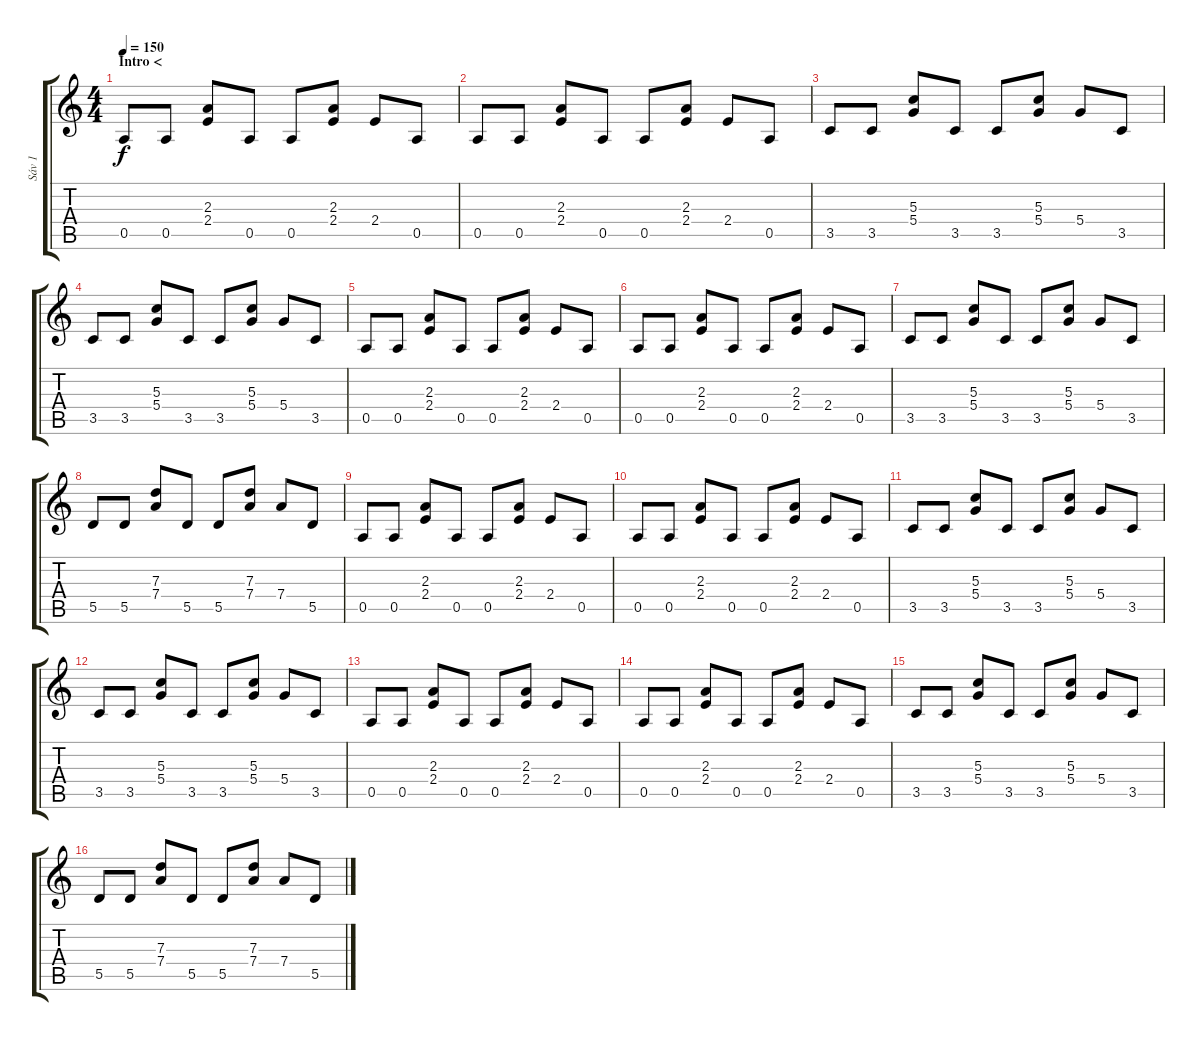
\track ("Sáv 1" "Sáv 1") {instrument overdrivenguitar}
\staff {score tabs}
\tuning (E4 B3 G3 D3 A2 E2) {hide}
\ts (4 4)
\section ("" "Intro <")
\tempo 150
\clef g2
\ks c
0.5.8{dy f instrument overdrivenguitar} 0.5.8 (2.3 2.4).8 0.5.8 0.5.8 (2.3 2.4).8 2.4.8 0.5.8 |
0.5.8 0.5.8 (2.3 2.4).8 0.5.8 0.5.8 (2.3 2.4).8 2.4.8 0.5.8 |
3.5.8 3.5.8 (5.3 5.4).8 3.5.8 3.5.8 (5.3 5.4).8 5.4.8 3.5.8 |
3.5.8 3.5.8 (5.3 5.4).8 3.5.8 3.5.8 (5.3 5.4).8 5.4.8 3.5.8 |
0.5.8 0.5.8 (2.3 2.4).8 0.5.8 0.5.8 (2.3 2.4).8 2.4.8 0.5.8 |
0.5.8 0.5.8 (2.3 2.4).8 0.5.8 0.5.8 (2.3 2.4).8 2.4.8 0.5.8 |
3.5.8 3.5.8 (5.3 5.4).8 3.5.8 3.5.8 (5.3 5.4).8 5.4.8 3.5.8 |
5.5.8 5.5.8 (7.3 7.4).8 5.5.8 5.5.8 (7.3 7.4).8 7.4.8 5.5.8 |
0.5.8 0.5.8 (2.3 2.4).8 0.5.8 0.5.8 (2.3 2.4).8 2.4.8 0.5.8 |
0.5.8 0.5.8 (2.3 2.4).8 0.5.8 0.5.8 (2.3 2.4).8 2.4.8 0.5.8 |
3.5.8 3.5.8 (5.3 5.4).8 3.5.8 3.5.8 (5.3 5.4).8 5.4.8 3.5.8 |
3.5.8 3.5.8 (5.3 5.4).8 3.5.8 3.5.8 (5.3 5.4).8 5.4.8 3.5.8 |
0.5.8 0.5.8 (2.3 2.4).8 0.5.8 0.5.8 (2.3 2.4).8 2.4.8 0.5.8 |
0.5.8 0.5.8 (2.3 2.4).8 0.5.8 0.5.8 (2.3 2.4).8 2.4.8 0.5.8 |
3.5.8 3.5.8 (5.3 5.4).8 3.5.8 3.5.8 (5.3 5.4).8 5.4.8 3.5.8 |
5.5.8 5.5.8 (7.3 7.4).8 5.5.8 5.5.8 (7.3 7.4).8 7.4.8 5.5.8
